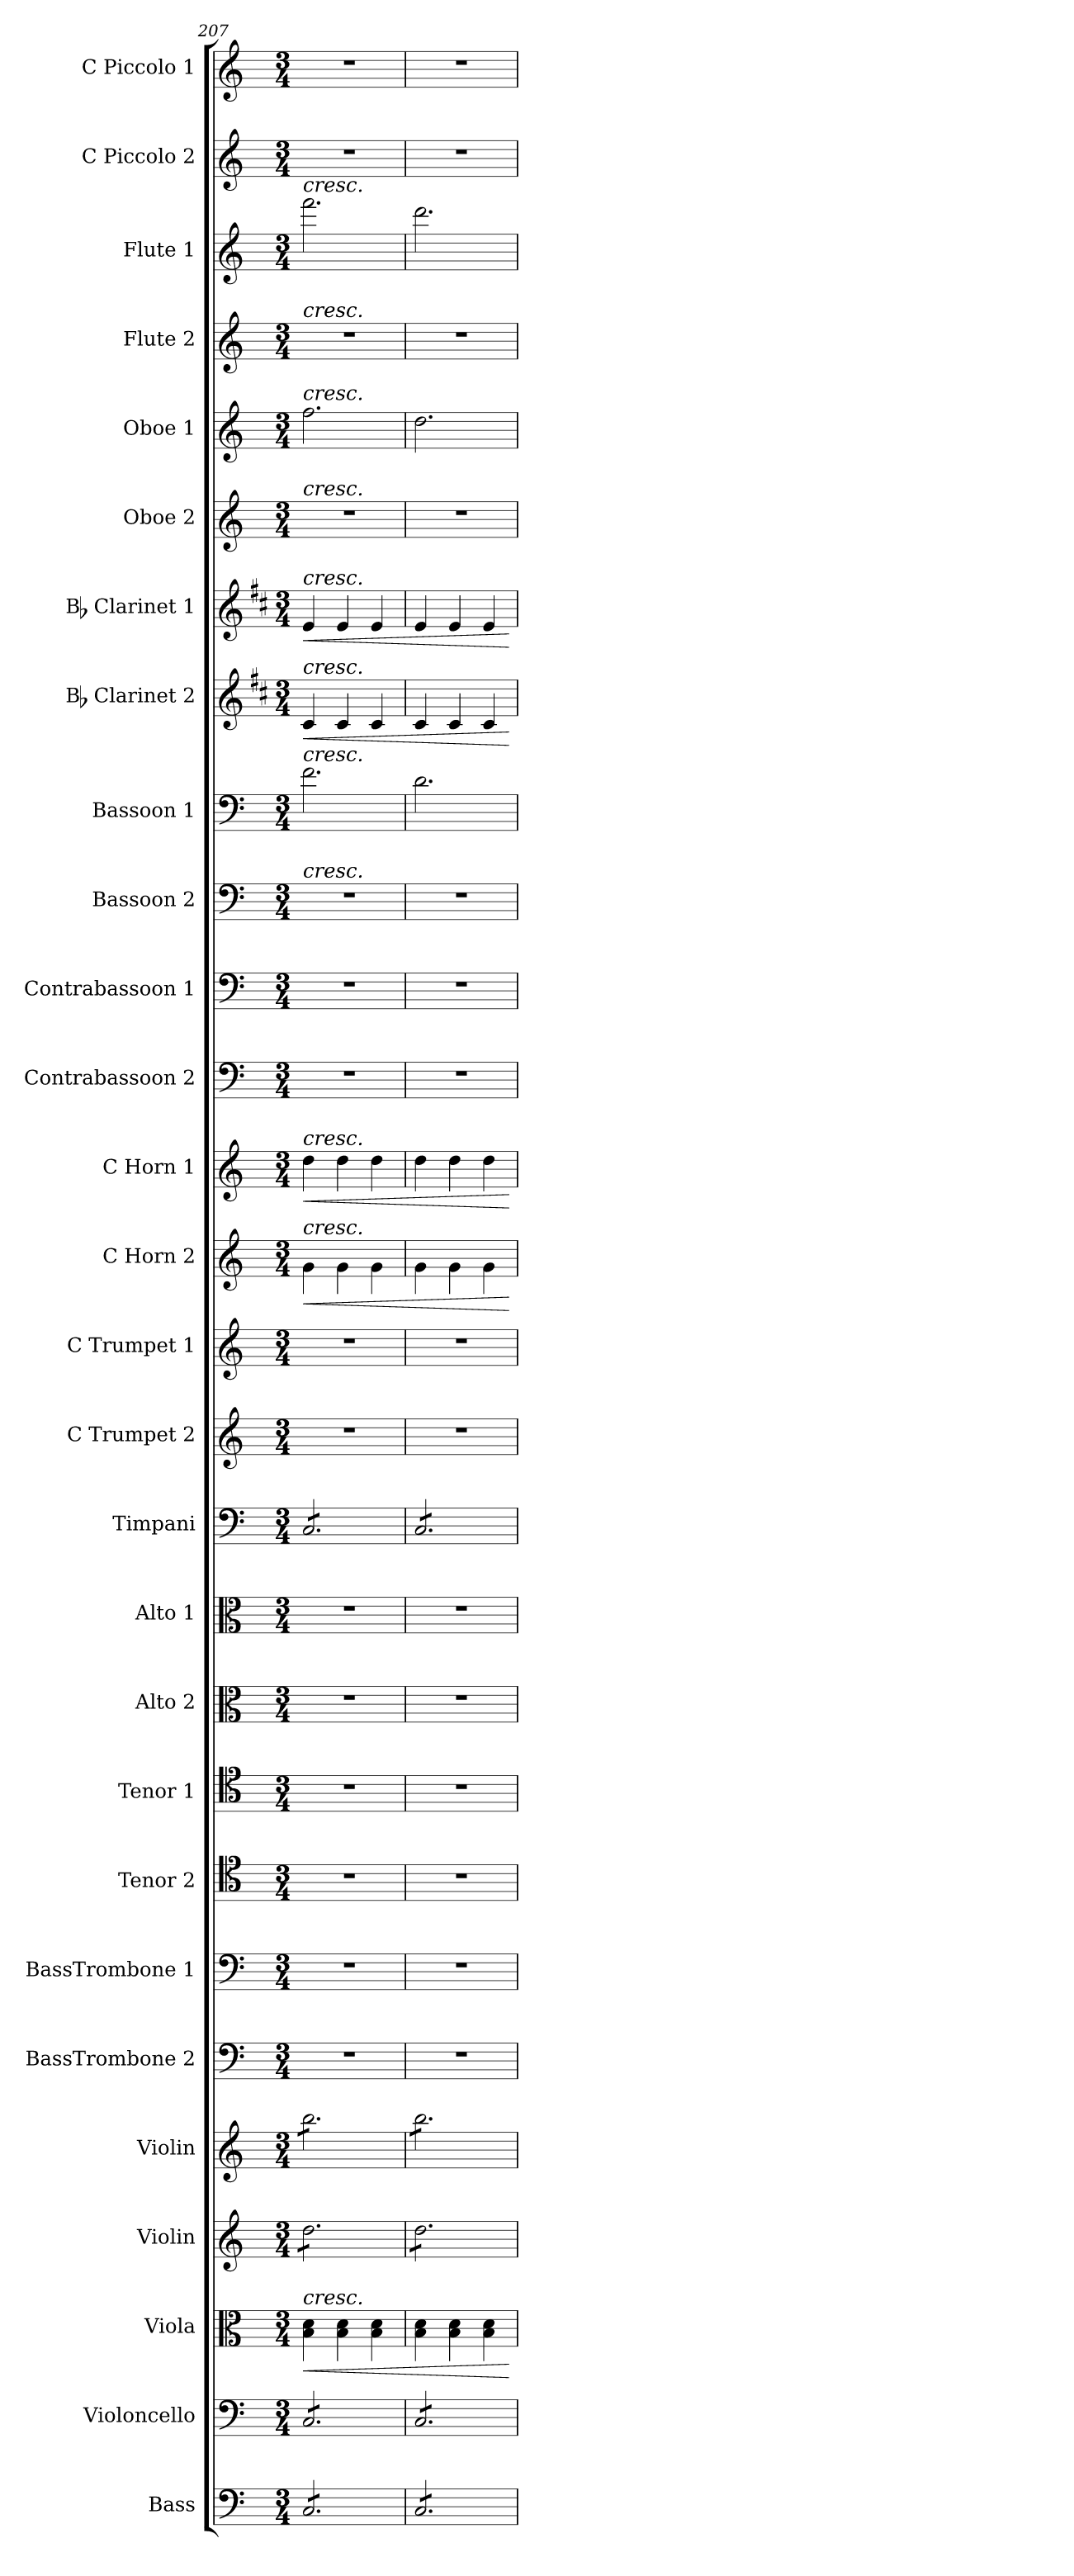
**kern	**kern	**kern	**dynam	**kern	**kern	**kern	**kern	**kern	**kern	**kern	**kern	**kern	**kern	**kern	**kern	**dynam	**kern	**dynam	**kern	**kern	**kern	**kern	**kern	**dynam	**kern	**dynam	**kern	**kern	**kern	**kern	**kern	**kern
*part28	*part27	*part26	*part26	*part25	*part24	*part23	*part22	*part21	*part20	*part19	*part18	*part17	*part16	*part15	*part14	*part14	*part13	*part13	*part12	*part11	*part10	*part9	*part8	*part8	*part7	*part7	*part6	*part5	*part4	*part3	*part2	*part1
*staff28	*staff27	*staff26	*staff26	*staff25	*staff24	*staff23	*staff22	*staff21	*staff20	*staff19	*staff18	*staff17	*staff16	*staff15	*staff14	*staff14	*staff13	*staff13	*staff12	*staff11	*staff10	*staff9	*staff8	*staff8	*staff7	*staff7	*staff6	*staff5	*staff4	*staff3	*staff2	*staff1
*I"Bass	*I"Violoncello	*I"Viola	*	*I"Violin	*I"Violin	*I"BassTrombone 2	*I"BassTrombone 1	*I"Tenor 2	*I"Tenor 1	*I"Alto 2	*I"Alto 1	*I"Timpani	*I"C Trumpet 2	*I"C Trumpet 1	*I"C Horn 2	*	*I"C Horn 1	*	*I"Contrabassoon 2	*I"Contrabassoon 1	*I"Bassoon 2	*I"Bassoon 1	*I"Bb Clarinet 2	*	*I"Bb Clarinet 1	*	*I"Oboe 2	*I"Oboe 1	*I"Flute 2	*I"Flute 1	*I"C Piccolo 2	*I"C Piccolo 1
*I'B	*I'Vc	*I'Vla	*	*I'Vln	*I'Vln	*I'BTrb 2	*I'BTrb 1	*I'T 2	*I'T 1	*I'A 2	*I'A 1	*I'Timp	*I'Tpt 2	*I'Tpt 1	*I'Hn 2	*	*I'Hn 1	*	*I'C Bsn 2	*I'C Bsn 1	*I'Bsn 2	*I'Bsn 1	*I'Cl 2	*	*I'Cl 1	*	*I'Ob 2	*I'Ob 1	*I'Fl 2	*I'Fl 1	*I'Picc 2	*I'Picc 1
*clefF4	*clefF4	*clefC3	*	*clefG2	*clefG2	*clefF4	*clefF4	*clefC4	*clefC4	*clefC3	*clefC3	*clefF4	*clefG2	*clefG2	*clefG2	*	*clefG2	*	*clefF4	*clefF4	*clefF4	*clefF4	*clefG2	*	*clefG2	*	*clefG2	*clefG2	*clefG2	*clefG2	*clefG2	*clefG2
*ITrd7c12	*	*	*	*	*	*	*	*	*	*	*	*	*	*	*ITrd7c12	*	*ITrd7c12	*	*ITrd7c12	*ITrd7c12	*	*	*ITrd1c2	*	*ITrd1c2	*	*	*	*	*	*ITrd-7c-12	*ITrd-7c-12
*k[]	*k[]	*k[]	*	*k[]	*k[]	*k[]	*k[]	*k[]	*k[]	*k[]	*k[]	*k[]	*k[]	*k[]	*k[]	*	*k[]	*	*k[]	*k[]	*k[]	*k[]	*k[]	*	*k[]	*	*k[]	*k[]	*k[]	*k[]	*k[]	*k[]
*M3/4	*M3/4	*M3/4	*	*M3/4	*M3/4	*M3/4	*M3/4	*M3/4	*M3/4	*M3/4	*M3/4	*M3/4	*M3/4	*M3/4	*M3/4	*	*M3/4	*	*M3/4	*M3/4	*M3/4	*M3/4	*M3/4	*	*M3/4	*	*M3/4	*M3/4	*M3/4	*M3/4	*M3/4	*M3/4
=207	=207	=207	=207	=207	=207	=207	=207	=207	=207	=207	=207	=207	=207	=207	=207	=207	=207	=207	=207	=207	=207	=207	=207	=207	=207	=207	=207	=207	=207	=207	=207	=207
!	!	!	!	!	!	!	!	!	!	!	!	!	!	!	!	!	!	!	!	!	!	!	!	!	!	!	!	!	!	!LO:TX:a:i:t=cresc.	!	!
!	!	!	!	!	!	!	!	!	!	!	!	!	!	!	!	!	!	!	!	!	!	!	!	!	!	!	!	!	!LO:TX:a:i:t=cresc.	!	!	!
!	!	!	!	!	!	!	!	!	!	!	!	!	!	!	!	!	!	!	!	!	!	!	!	!	!	!	!	!LO:TX:a:i:t=cresc.	!	!	!	!
!	!	!	!	!	!	!	!	!	!	!	!	!	!	!	!	!	!	!	!	!	!	!	!	!	!	!	!LO:TX:a:i:t=cresc.	!	!	!	!	!
!	!	!	!	!	!	!	!	!	!	!	!	!	!	!	!	!	!	!	!	!	!	!	!	!	!LO:TX:a:i:t=cresc.	!	!	!	!	!	!	!
!	!	!	!	!	!	!	!	!	!	!	!	!	!	!	!	!	!	!	!	!	!	!	!LO:TX:a:i:t=cresc.	!	!	!	!	!	!	!	!	!
!	!	!	!	!	!	!	!	!	!	!	!	!	!	!	!	!	!	!	!	!	!	!LO:TX:a:i:t=cresc.	!	!	!	!	!	!	!	!	!	!
!	!	!	!	!	!	!	!	!	!	!	!	!	!	!	!	!	!	!	!	!	!LO:TX:a:i:t=cresc.	!	!	!	!	!	!	!	!	!	!	!
!	!	!	!	!	!	!	!	!	!	!	!	!	!	!	!	!	!LO:TX:a:i:t=cresc.	!	!	!	!	!	!	!	!	!	!	!	!	!	!	!
!	!	!	!	!	!	!	!	!	!	!	!	!	!	!	!LO:TX:a:i:t=cresc.	!	!	!	!	!	!	!	!	!	!	!	!	!	!	!	!	!
!	!	!	!	!	!	!	!	!	!	!	!	!LO:TX:a:i:t=cresc.	!	!	!	!	!	!	!	!	!	!	!	!	!	!	!	!	!	!	!	!
!	!	!	!	!	!LO:TX:a:i:t=cresc.	!	!	!	!	!	!	!	!	!	!	!	!	!	!	!	!	!	!	!	!	!	!	!	!	!	!	!
!	!	!	!	!	!LO:TX:a:i:t=arco	!	!	!	!	!	!	!	!	!	!	!	!	!	!	!	!	!	!	!	!	!	!	!	!	!	!	!
!	!	!	!	!LO:TX:a:i:t=cresc.	!	!	!	!	!	!	!	!	!	!	!	!	!	!	!	!	!	!	!	!	!	!	!	!	!	!	!	!
!	!	!	!	!LO:TX:a:i:t=arco	!	!	!	!	!	!	!	!	!	!	!	!	!	!	!	!	!	!	!	!	!	!	!	!	!	!	!	!
!	!	!LO:TX:a:i:t=cresc.	!	!	!	!	!	!	!	!	!	!	!	!	!	!	!	!	!	!	!	!	!	!	!	!	!	!	!	!	!	!
!	!LO:TX:a:i:t=cresc.	!	!	!	!	!	!	!	!	!	!	!	!	!	!	!	!	!	!	!	!	!	!	!	!	!	!	!	!	!	!	!
!	!LO:TX:a:i:t=arco	!	!	!	!	!	!	!	!	!	!	!	!	!	!	!	!	!	!	!	!	!	!	!	!	!	!	!	!	!	!	!
!LO:TX:a:i:t=cresc.	!	!	!	!	!	!	!	!	!	!	!	!	!	!	!	!	!	!	!	!	!	!	!	!	!	!	!	!	!	!	!	!
!LO:TX:a:i:t=arco	!	!	!	!	!	!	!	!	!	!	!	!	!	!	!	!	!	!	!	!	!	!	!	!	!	!	!	!	!	!	!	!
!	!	!	!LO:HP:b	!	!	!	!	!	!	!	!	!	!	!	!	!LO:HP:b	!	!LO:HP:b	!	!	!	!	!	!LO:HP:b	!	!LO:HP:b	!	!	!	!	!	!
*tremolo	*	*	*	*	*	*	*	*	*	*	*	*	*	*	*	*	*	*	*	*	*	*	*	*	*	*	*	*	*	*	*	*
*	*tremolo	*	*	*	*	*	*	*	*	*	*	*	*	*	*	*	*	*	*	*	*	*	*	*	*	*	*	*	*	*	*	*
*	*	*	*	*tremolo	*	*	*	*	*	*	*	*	*	*	*	*	*	*	*	*	*	*	*	*	*	*	*	*	*	*	*	*
*	*	*	*	*	*tremolo	*	*	*	*	*	*	*	*	*	*	*	*	*	*	*	*	*	*	*	*	*	*	*	*	*	*	*
*	*	*	*	*	*	*	*	*	*	*	*	*tremolo	*	*	*	*	*	*	*	*	*	*	*	*	*	*	*	*	*	*	*	*
8CCL	8CL	4B\ 4d\	<	8ddL	8bbL	2.r	2.r	2.r	2.r	2.r	2.r	8CL	2.r	2.r	4G\	<	4d\	<	2.r	2.r	2.r	2.f	4B/	<	4d/	<	2.r	2.ff	2.r	2.fff	2.r	2.r
8CC	8C	.	.	8dd	8bb	.	.	.	.	.	.	8C	.	.	.	.	.	.	.	.	.	.	.	.	.	.	.	.	.	.	.	.
8CC	8C	4B\ 4d\	.	8dd	8bb	.	.	.	.	.	.	8C	.	.	4G\	.	4d\	.	.	.	.	.	4B/	.	4d/	.	.	.	.	.	.	.
8CC	8C	.	.	8dd	8bb	.	.	.	.	.	.	8C	.	.	.	.	.	.	.	.	.	.	.	.	.	.	.	.	.	.	.	.
8CC	8C	4B\ 4d\	.	8dd	8bb	.	.	.	.	.	.	8C	.	.	4G\	.	4d\	.	.	.	.	.	4B/	.	4d/	.	.	.	.	.	.	.
8CCJ	8CJ	.	.	8ddJ	8bbJ	.	.	.	.	.	.	8CJ	.	.	.	.	.	.	.	.	.	.	.	.	.	.	.	.	.	.	.	.
=208	=208	=208	=208	=208	=208	=208	=208	=208	=208	=208	=208	=208	=208	=208	=208	=208	=208	=208	=208	=208	=208	=208	=208	=208	=208	=208	=208	=208	=208	=208	=208	=208
8CCL	8CL	4B\ 4d\	.	8ddL	8bbL	2.r	2.r	2.r	2.r	2.r	2.r	8CL	2.r	2.r	4G\	.	4d\	.	2.r	2.r	2.r	2.d	4B/	.	4d/	.	2.r	2.dd	2.r	2.ddd	2.r	2.r
8CC	8C	.	.	8dd	8bb	.	.	.	.	.	.	8C	.	.	.	.	.	.	.	.	.	.	.	.	.	.	.	.	.	.	.	.
8CC	8C	4B\ 4d\	.	8dd	8bb	.	.	.	.	.	.	8C	.	.	4G\	.	4d\	.	.	.	.	.	4B/	.	4d/	.	.	.	.	.	.	.
8CC	8C	.	.	8dd	8bb	.	.	.	.	.	.	8C	.	.	.	.	.	.	.	.	.	.	.	.	.	.	.	.	.	.	.	.
8CC	8C	4B\ 4d\	.	8dd	8bb	.	.	.	.	.	.	8C	.	.	4G\	.	4d\	.	.	.	.	.	4B/	.	4d/	.	.	.	.	.	.	.
8CCJ	8CJ	.	.	8ddJ	8bbJ	.	.	.	.	.	.	8CJ	.	.	.	.	.	.	.	.	.	.	.	.	.	.	.	.	.	.	.	.
*	*	*	*	*	*	*	*	*	*	*	*	*Xtremolo	*	*	*	*	*	*	*	*	*	*	*	*	*	*	*	*	*	*	*	*
*	*	*	*	*	*Xtremolo	*	*	*	*	*	*	*	*	*	*	*	*	*	*	*	*	*	*	*	*	*	*	*	*	*	*	*
*	*	*	*	*Xtremolo	*	*	*	*	*	*	*	*	*	*	*	*	*	*	*	*	*	*	*	*	*	*	*	*	*	*	*	*
*	*Xtremolo	*	*	*	*	*	*	*	*	*	*	*	*	*	*	*	*	*	*	*	*	*	*	*	*	*	*	*	*	*	*	*
*Xtremolo	*	*	*	*	*	*	*	*	*	*	*	*	*	*	*	*	*	*	*	*	*	*	*	*	*	*	*	*	*	*	*	*
.	.	.	[	.	.	.	.	.	.	.	.	.	.	.	.	[	.	[	.	.	.	.	.	[	.	[	.	.	.	.	.	.
=	=	=	=	=	=	=	=	=	=	=	=	=	=	=	=	=	=	=	=	=	=	=	=	=	=	=	=	=	=	=	=	=
*-	*-	*-	*-	*-	*-	*-	*-	*-	*-	*-	*-	*-	*-	*-	*-	*-	*-	*-	*-	*-	*-	*-	*-	*-	*-	*-	*-	*-	*-	*-	*-	*-
